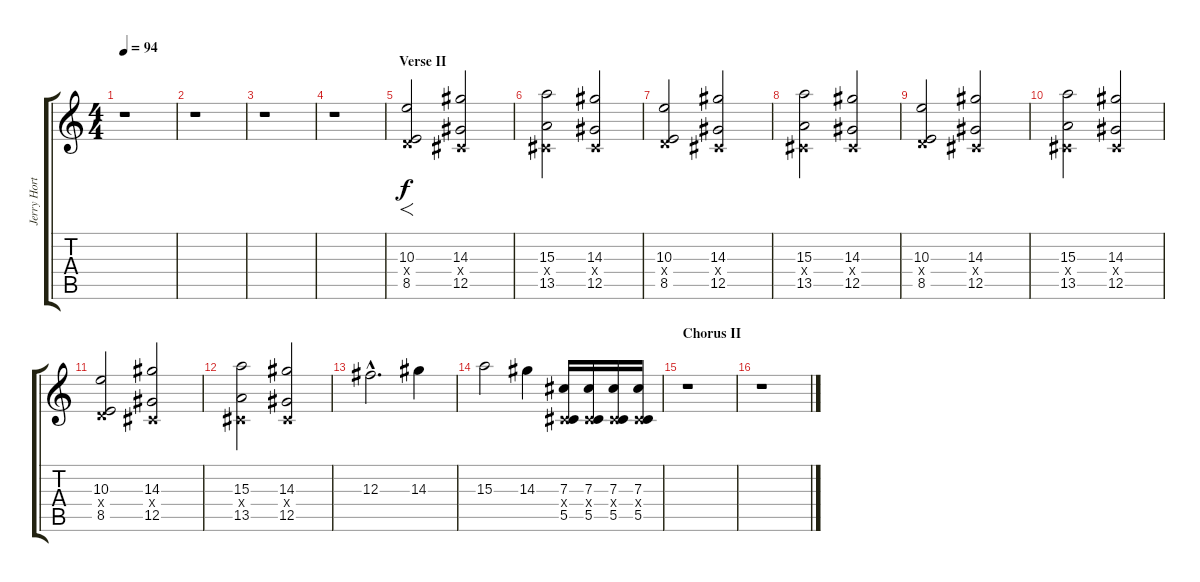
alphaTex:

\track ("Jerry Horton - Solo Guitar" "Jerry Hort") {instrument overdrivenguitar}
\staff {score tabs}
\tuning (Eb4 Bb3 Gb3 Db3 Ab2 Db2) {hide}
\ts (4 4)
\tempo 94
\clef g2
\ks c
r.1{dy f} |
r.1 |
r.1 |
r.1 |
\section ("" "Verse II")
(10.3 1.4{x} 8.5).2{f} (14.3 0.4{x} 12.5).2 |
(15.3 0.4{x} 13.5).2 (14.3 0.4{x} 12.5).2 |
(10.3 1.4{x} 8.5).2 (14.3 0.4{x} 12.5).2 |
(15.3 0.4{x} 13.5).2 (14.3 0.4{x} 12.5).2 |
(10.3 1.4{x} 8.5).2 (14.3 0.4{x} 12.5).2 |
(15.3 0.4{x} 13.5).2 (14.3 0.4{x} 12.5).2 |
(10.3 1.4{x} 8.5).2 (14.3 0.4{x} 12.5).2 |
(15.3 0.4{x} 13.5).2 (14.3 0.4{x} 12.5).2 |
12.3{hac}.2{d} 14.3.4 |
15.3.2 14.3.4 (7.3 0.4{x} 5.5).16 (7.3 0.4{x} 5.5).16 (7.3 0.4{x} 5.5).16 (7.3 0.4{x} 5.5).16 |
\section ("" "Chorus II")
r.1 |
r.1
